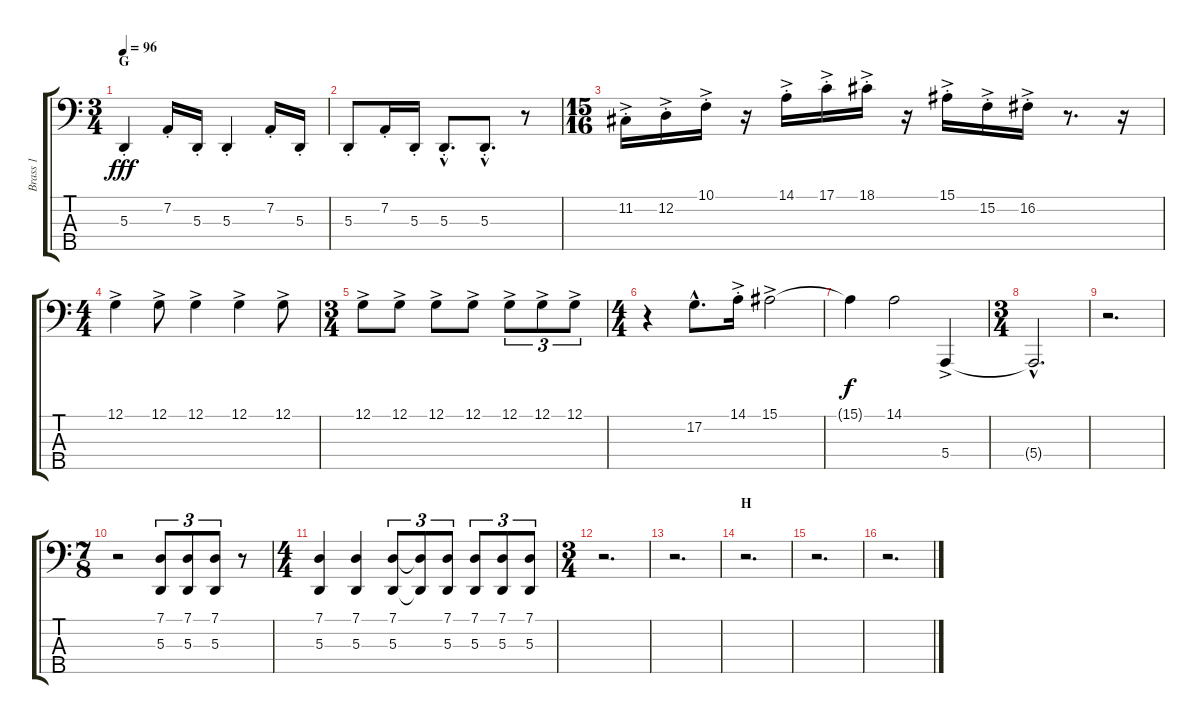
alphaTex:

\track ("Brass 1" "Brass 1") {instrument brasssection}
\staff {score tabs}
\tuning (G2 D2 A1 E1 B0) {hide}
\ts (3 4)
\section ("" "G")
\tempo 96
\clef f4
\ks c
5.3{st}.4{dy fff} 7.2{st}.16 5.3{st}.16 5.3{st}.4 7.2{st}.16 5.3{st}.16 |
5.3{st}.8 7.2{st}.16 5.3{st}.16 5.3{hac st}.8{d} 5.3{hac st}.8{d} r.8 |
\ts (15 16)
11.2{ac st}.16 12.2{ac st}.16 10.1{ac st}.16 r.16 14.1{ac st}.16 17.1{ac st}.16 18.1{ac st}.16 r.16 15.1{ac st}.16 15.2{ac st}.16 16.2{ac st}.16 r.8{d} r.16 |
\ts (4 4)
12.1{ac}.4 12.1{ac}.8 12.1{ac}.4 12.1{ac}.4 12.1{ac}.8 |
\ts (3 4)
12.1{ac}.8 12.1{ac}.8 12.1{ac}.8 12.1{ac}.8 12.1{ac}.8{tu (3 2)} 12.1{ac}.8{tu (3 2)} 12.1{ac}.8{tu (3 2)} |
\ts (4 4)
r.4 17.2{hac}.8{d} 14.1{ac st}.16 15.1{ac}.2 |
15.1{t}.4{dy f} 14.1.2 5.4{ac}.4 |
\ts (3 4)
5.4{hac t}.2{d} |
r.2{d} |
\ts (7 8)
r.2 (7.1 5.3).8{tu (3 2)} (7.1 5.3).8{tu (3 2)} (7.1 5.3).8{tu (3 2)} r.8 |
\ts (4 4)
(7.1 5.3).4 (7.1 5.3).4 (7.1 5.3).8{tu (3 2)} (7.1{t} 5.3{t}).8{tu (3 2)} (7.1 5.3).8{tu (3 2)} (7.1 5.3).8{tu (3 2)} (7.1 5.3).8{tu (3 2)} (7.1 5.3).8{tu (3 2)} |
\ts (3 4)
r.2{d} |
r.2{d} |
\section ("" "H")
r.2{d} |
r.2{d} |
r.2{d}
